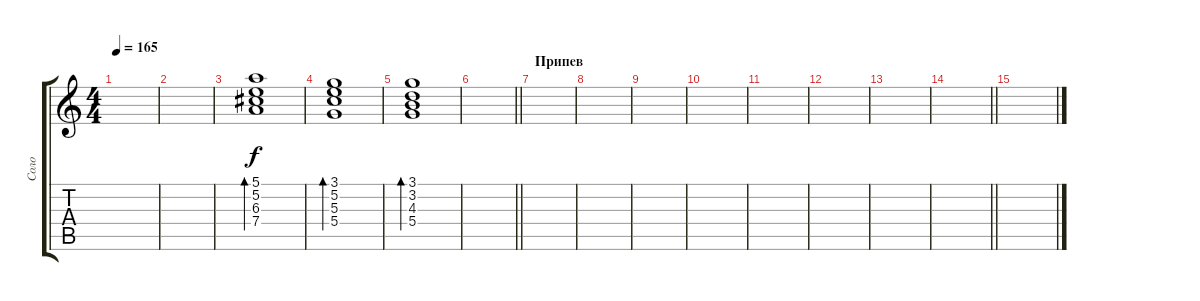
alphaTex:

\track ("Соло" "Соло") {instrument overdrivenguitar}
\staff {score tabs}
\tuning (E4 B3 G3 D3 A2 E2) {hide}
\ts (4 4)
\tempo 165
\clef g2
\ks c
|
|
(5.1 5.2 6.3 7.4).1{bd 240} |
(3.1 5.2 5.3 5.4).1{bd 240} |
(3.1 3.2 4.3 5.4).1{bd 240} |
\barLineRight lightlight
|
\section ("" "Припев")
|
|
|
|
|
|
|
\barLineRight lightlight
|
\section ("" " ")
